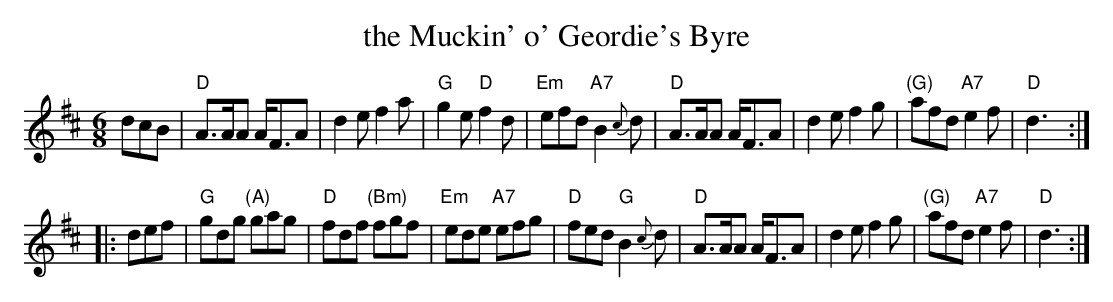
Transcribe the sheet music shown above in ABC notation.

X:1
T: the Muckin' o' Geordie's Byre
M: 6/8
L: 1/8
K: D
   dcB  \
| "D"A>AA A<FA | d2e f2a | "G"g2e "D"f2d | "Em"efd "A7"B2{c}d \
| "D"A>AA A<FA | d2e f2g | "(G)"afd "A7"e2f | "D"d3 :|
|: def \
| "G"gdg "(A)"gag | "D"fdf "(Bm)"fgf | "Em"ede "A7"efg | "D"fed "G"B2{c}d \
| "D"A>AA A<FA | d2e f2g | "(G)"afd "A7"e2f | "D"d3 :|
